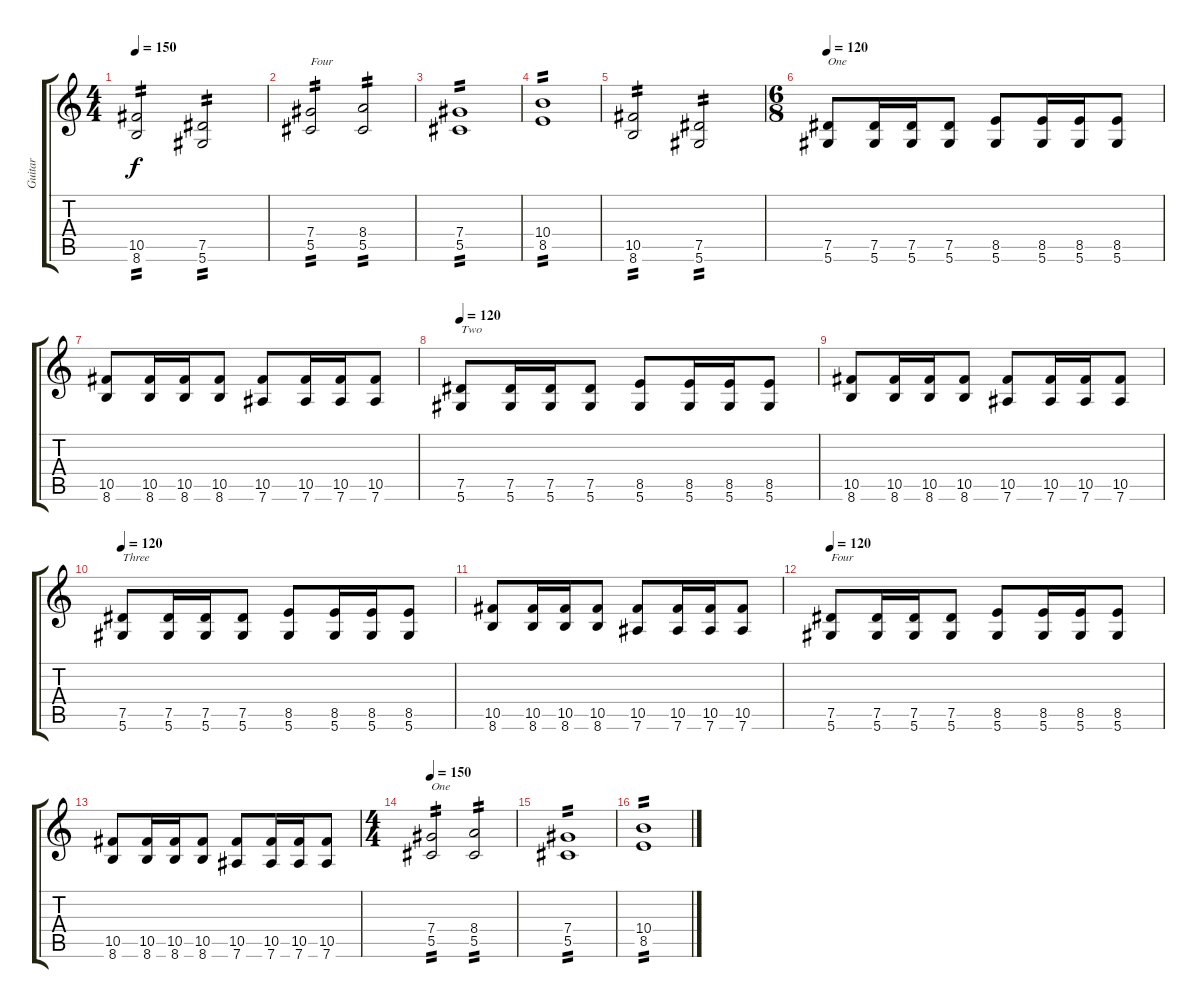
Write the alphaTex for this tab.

\track ("Guitar" "Guitar") {instrument distortionguitar}
\staff {score tabs}
\tuning (Eb4 Bb3 Gb3 Db3 Ab2 Eb2) {hide}
\ts (4 4)
\tempo 150
\clef g2
\ks c
(10.5 8.6).2{tp 2 dy f} (7.5 5.6).2{tp 2} |
(7.4 5.5).2{txt "Four" tp 2} (8.4 5.5).2{tp 2} |
(7.4 5.5).1{tp 2} |
(10.4 8.5).1{tp 2} |
(10.5 8.6).2{tp 2} (7.5 5.6).2{tp 2} |
\ts (6 8)
\tempo 120
(7.5 5.6).8{txt "One"} (7.5 5.6).16 (7.5 5.6).16 (7.5 5.6).8 (8.5 5.6).8 (8.5 5.6).16 (8.5 5.6).16 (8.5 5.6).8 |
(10.5 8.6).8 (10.5 8.6).16 (10.5 8.6).16 (10.5 8.6).8 (10.5 7.6).8 (10.5 7.6).16 (10.5 7.6).16 (10.5 7.6).8 |
\tempo 120
(7.5 5.6).8{txt "Two"} (7.5 5.6).16 (7.5 5.6).16 (7.5 5.6).8 (8.5 5.6).8 (8.5 5.6).16 (8.5 5.6).16 (8.5 5.6).8 |
(10.5 8.6).8 (10.5 8.6).16 (10.5 8.6).16 (10.5 8.6).8 (10.5 7.6).8 (10.5 7.6).16 (10.5 7.6).16 (10.5 7.6).8 |
\tempo 120
(7.5 5.6).8{txt "Three"} (7.5 5.6).16 (7.5 5.6).16 (7.5 5.6).8 (8.5 5.6).8 (8.5 5.6).16 (8.5 5.6).16 (8.5 5.6).8 |
(10.5 8.6).8 (10.5 8.6).16 (10.5 8.6).16 (10.5 8.6).8 (10.5 7.6).8 (10.5 7.6).16 (10.5 7.6).16 (10.5 7.6).8 |
\tempo 120
(7.5 5.6).8{txt "Four"} (7.5 5.6).16 (7.5 5.6).16 (7.5 5.6).8 (8.5 5.6).8 (8.5 5.6).16 (8.5 5.6).16 (8.5 5.6).8 |
(10.5 8.6).8 (10.5 8.6).16 (10.5 8.6).16 (10.5 8.6).8 (10.5 7.6).8 (10.5 7.6).16 (10.5 7.6).16 (10.5 7.6).8 |
\ts (4 4)
\tempo 150
(7.4 5.5).2{txt "One" tp 2} (8.4 5.5).2{tp 2} |
(7.4 5.5).1{tp 2} |
(10.4 8.5).1{tp 2}
